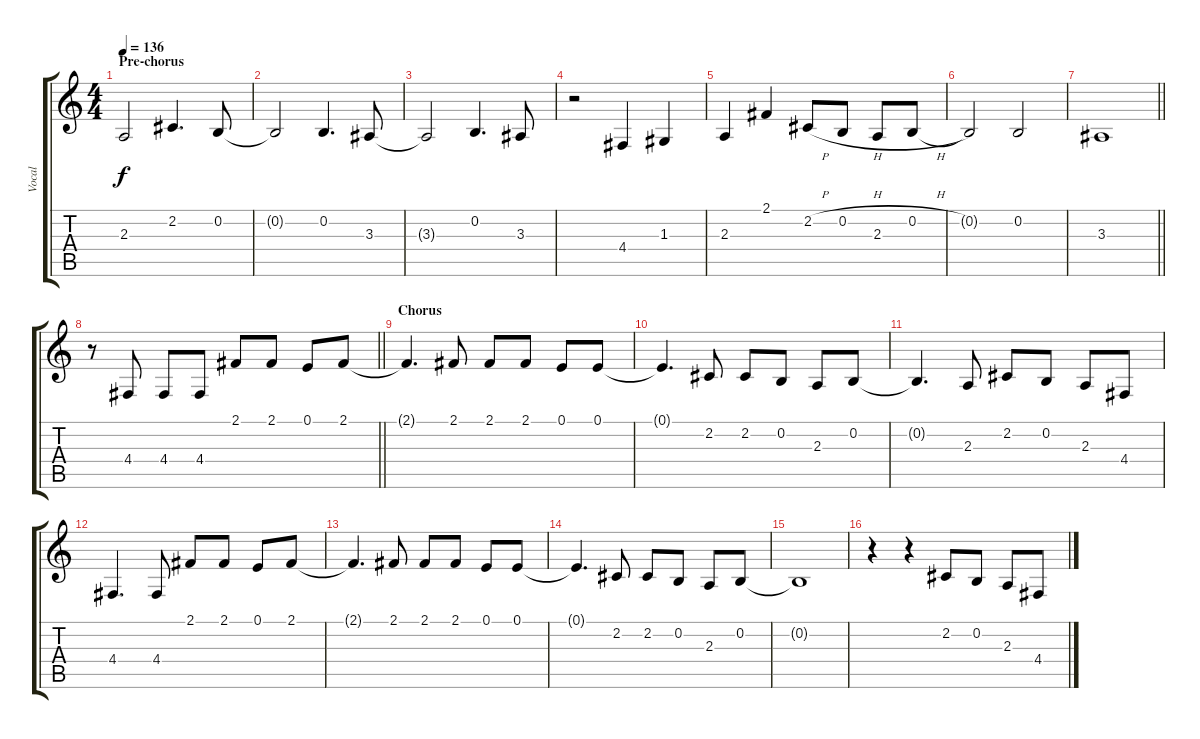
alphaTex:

\track ("Vocal" "Vocal") {instrument voiceoohs}
\staff {score tabs}
\tuning (E4 B3 G3 D3 A2 E2) {hide}
\ts (4 4)
\section ("" "Pre-chorus")
\tempo 136
\clef g2
\ks c
2.3.2{dy f} 2.2.4{d} 0.2.8 |
0.2{t}.2 0.2.4{d} 3.3.8 |
3.3{t}.2 0.2.4{d} 3.3.8 |
r.2 4.4.4 1.3.4 |
2.3.4 2.1.4 2.2{h}.8 0.2{h}.8 2.3.8 0.2{h}.8 |
0.2{t}.2 0.2.2 |
\barLineRight lightlight
3.3.1 |
\barLineRight lightlight
r.8 4.4.8 4.4.8 4.4.8 2.1.8 2.1.8 0.1.8 2.1.8 |
\section ("" "Chorus")
2.1{t}.4{d} 2.1.8 2.1.8 2.1.8 0.1.8 0.1.8 |
0.1{t}.4{d} 2.2.8 2.2.8 0.2.8 2.3.8 0.2.8 |
0.2{t}.4{d} 2.3.8 2.2.8 0.2.8 2.3.8 4.4.8 |
4.4.4{d} 4.4.8 2.1.8 2.1.8 0.1.8 2.1.8 |
2.1{t}.4{d} 2.1.8 2.1.8 2.1.8 0.1.8 0.1.8 |
0.1{t}.4{d} 2.2.8 2.2.8 0.2.8 2.3.8 0.2.8 |
0.2{t}.1 |
r.4 r.4 2.2.8 0.2.8 2.3.8 4.4.8
